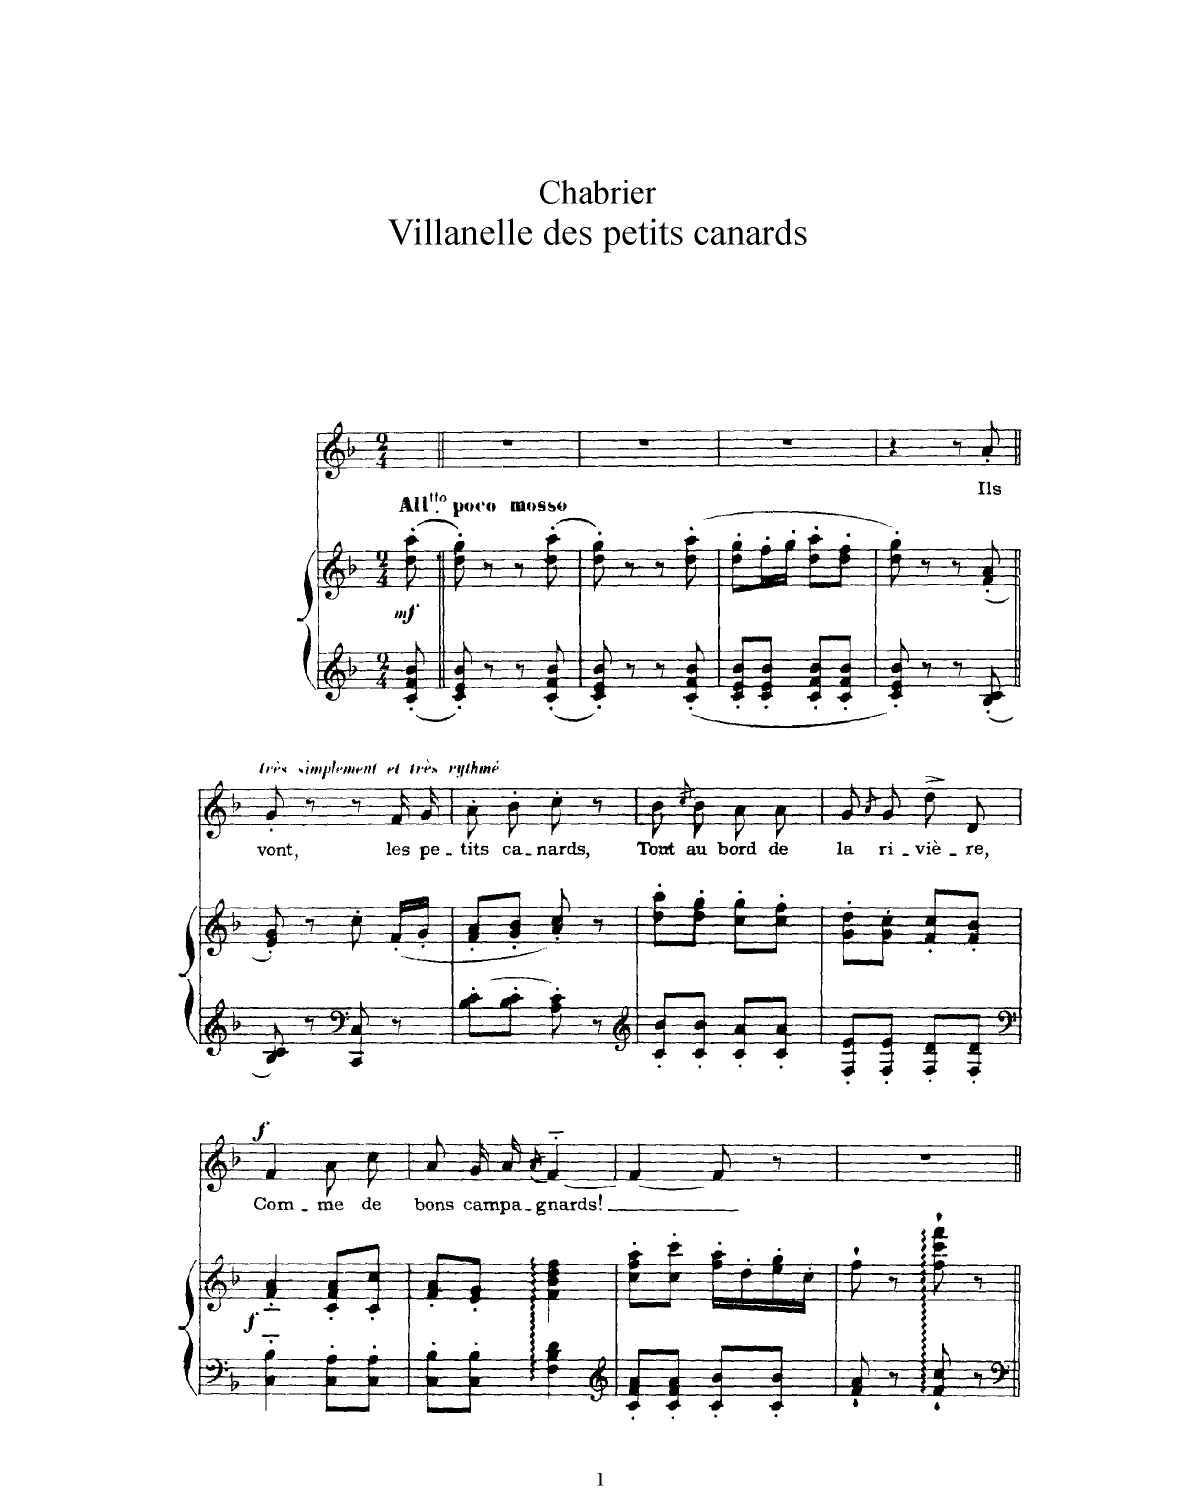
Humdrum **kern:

**kern	**kern	**dynam	**kern	**text	**dynam
*part2	*part2	*part2	*part1	*part1	*part1
*staff3	*staff2	*staff2/3	*staff1	*staff1	*staff1
*I"Piano	*	*	*I"Voice	*	*
*I'Pno	*	*	*	*	*
*clefG2	*clefG2	*	*clefG2	*	*
*k[b-]	*k[b-]	*	*k[b-]	*	*
*M2/4	*M2/4	*	*M2/4	*	*
=	=	=	=	=	=
!	!	!	!LO:TX:a:B:t=Allegretto poco mosso	!	!
!	!	!LO:DY:b	!	!	!
8c/' 8f/' 8b-/'	(8dd\' 8aa\'	mf	8r	.	.
=1||	=1||	=1||	=1||	=1||	=1||
8c/' 8e/' 8b-/'	8dd\' 8gg\')	.	2r	.	.
8r	8r	.	.	.	.
8r	8r	.	.	.	.
8c/' 8f/' 8b-/'	(8dd\' 8aa\'	.	.	.	.
=2	=2	=2	=2	=2	=2
8c/' 8e/' 8b-/'	8dd\' 8gg\')	.	2r	.	.
8r	8r	.	.	.	.
8r	8r	.	.	.	.
8c/' 8f/' 8b-/'	(8dd\' 8aa\'	.	.	.	.
=3	=3	=3	=3	=3	=3
8c/' 8e/' 8b-/'L	8dd\' 8gg\'L	.	2r	.	.
8c/' 8e/' 8b-/'J	16ff'\L	.	.	.	.
.	16gg'\JJ	.	.	.	.
8c/' 8f/' 8b-/'L	8dd\' 8aa\'L	.	.	.	.
8c/' 8f/' 8b-/'J	8dd\' 8ff\'J	.	.	.	.
=4	=4	=4	=4	=4	=4
8c/' 8e/' 8b-/'	8dd\' 8gg\')	.	4r	.	.
8r	8r	.	.	.	.
8r	8r	.	8r	.	.
8B-/' 8c/'	(8f/' 8a/'	.	8a'/	Ils	.
=5||	=5||	=5||	=5||	=5||	=5||
!	!	!	!LO:TX:a:i:t=très simplement et très rhythmé	!	!
8B-/ 8c/	8e/' 8g/')	.	8g'/	vont,	.
8r	8r	.	8r	.	.
*clefF4	*	*	*	*	*
8CC/ 8C/	8cc'\	.	8r	.	.
8r	(16f'/LL	.	16f/LL	les	.
.	16g'/JJ	.	16g/JJ	pe-	.
=6	=6	=6	=6	=6	=6
8B-\' 8c\'L	8f/' 8a/'L	.	8a'/L	-tits	.
8B-\' 8c\'J	8g/' 8b-/'J	.	8b-'/J	ca-	.
8A\' 8c\'	8a\' 8cc\')	.	8cc'\	-nards,	.
8r	8r	.	8r	.	.
=7	=7	=7	=7	=7	=7
*clefG2	*	*	*	*	*
8c/' 8b-/'L	8dd\' 8aa\'L	.	8b-\L	Tout	.
.	.	.	8qcc\	.	.
8c/' 8b-/'J	8dd\' 8gg\'J	.	8b-\J	au	.
8c/' 8a/'L	8cc\' 8gg\'L	.	8a/L	bord	.
8c/' 8a/'J	8cc\' 8ff\'J	.	8a/J	de	.
=8	=8	=8	=8	=8	=8
8F/' 8e/'L	8g\' 8dd\'L	.	8g/L	la	.
.	.	.	8qa/	.	.
8F/' 8e/'J	8g\' 8cc\'J	.	8g/J	ri-	.
8F/' 8d/'L	8f/' 8cc/'L	.	8dd^/L	-viè-	.
8F/' 8d/'J	8f/' 8b-/'J	.	8d/J	-re,	.
=9	=9	=9	=9	=9	=9
*clefF4	*	*	*	*	*
!	!	!LO:DY:b	!	!	!LO:DY:a
4C\'~ 4B-\'~	4d/'~ 4f/'~	f	4f/	Com-	f
8C\' 8A\'L	8c/' 8f/' 8a/'L	.	8a\L	-me	.
8C\' 8A\'J	8c/' 8cc/'J	.	8cc\J	de	.
=10	=10	=10	=10	=10	=10
8C\' 8B-\'L	8f/' 8a/'L	.	8a/L	bons	.
8C\' 8B-\'J	8e/' 8g/'J	.	16g/L	cam-	.
.	.	.	16a/JJ	-pa-	.
.	.	.	8qa/	.	.
4F\ 4B-\ 4d\	4f\ 4b-\ 4dd\ 4ff\	.	[4f'~/	-gnards!	.
=11	=11	=11	=11	=11	=11
8c/' 8f/' 8a/'L	8cc\' 8ff\' 8aa\'L	.	4f/_	.	.
8c/' 8f/' 8a/'J	8cc\' 8ccc\'J	.	.	.	.
8c/' 8b-/'L	16ff\' 16aa\'LL	.	8f/]	.	.
.	16dd'\	.	.	.	.
8c/' 8b-/'J	16ee\' 16gg\'	.	8r	.	.
.	16cc'\JJ	.	.	.	.
=12	=12	=12	=12	=12	=12
8f/` 8a/`	8ff`\	.	2r	.	.
8r	8r	.	.	.	.
8f/` 8cc/`	8ff\` 8ccc\` 8fff\`	.	.	.	.
8r	8r	.	.	.	.
=||	=||	=||	=||	=||	=||
*-	*-	*-	*-	*-	*-
